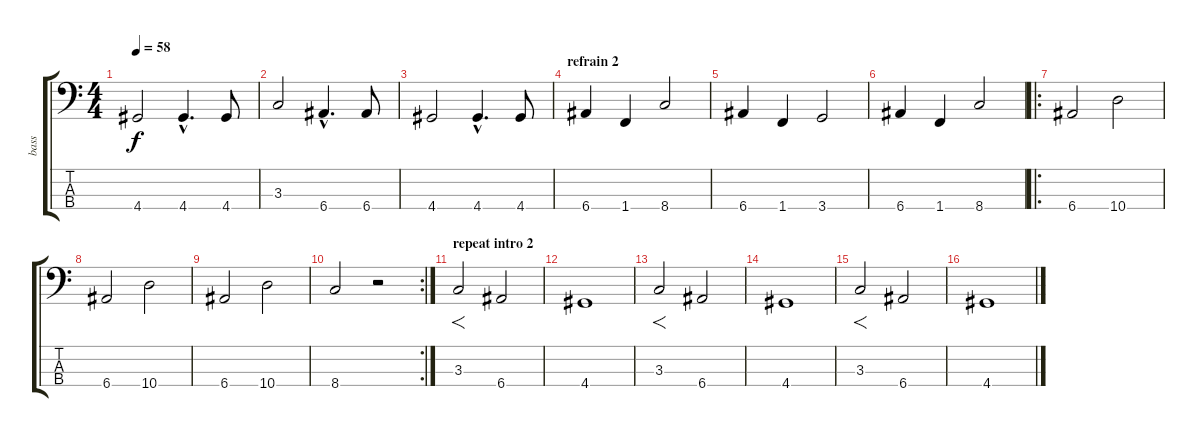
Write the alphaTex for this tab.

\track ("bass" "bass") {instrument contrabass}
\staff {score tabs}
\tuning (G2 D2 A1 E1) {hide}
\ts (4 4)
\tempo 58
\clef f4
\ks c
4.4.2{dy f} 4.4{hac}.4{d} 4.4.8 |
3.3.2 6.4{hac}.4{d} 6.4.8 |
4.4.2 4.4{hac}.4{d} 4.4.8 |
\section ("" "refrain 2")
6.4.4 1.4.4 8.4.2 |
6.4.4 1.4.4 3.4.2 |
6.4.4 1.4.4 8.4.2 |
\ro
6.4.2 10.4.2 |
6.4.2 10.4.2 |
6.4.2 10.4.2 |
\rc 2
8.4.2 r.2 |
\section ("" "repeat intro 2")
3.3.2{f} 6.4.2 |
4.4.1 |
3.3.2{f} 6.4.2 |
4.4.1 |
3.3.2{f} 6.4.2 |
4.4.1
